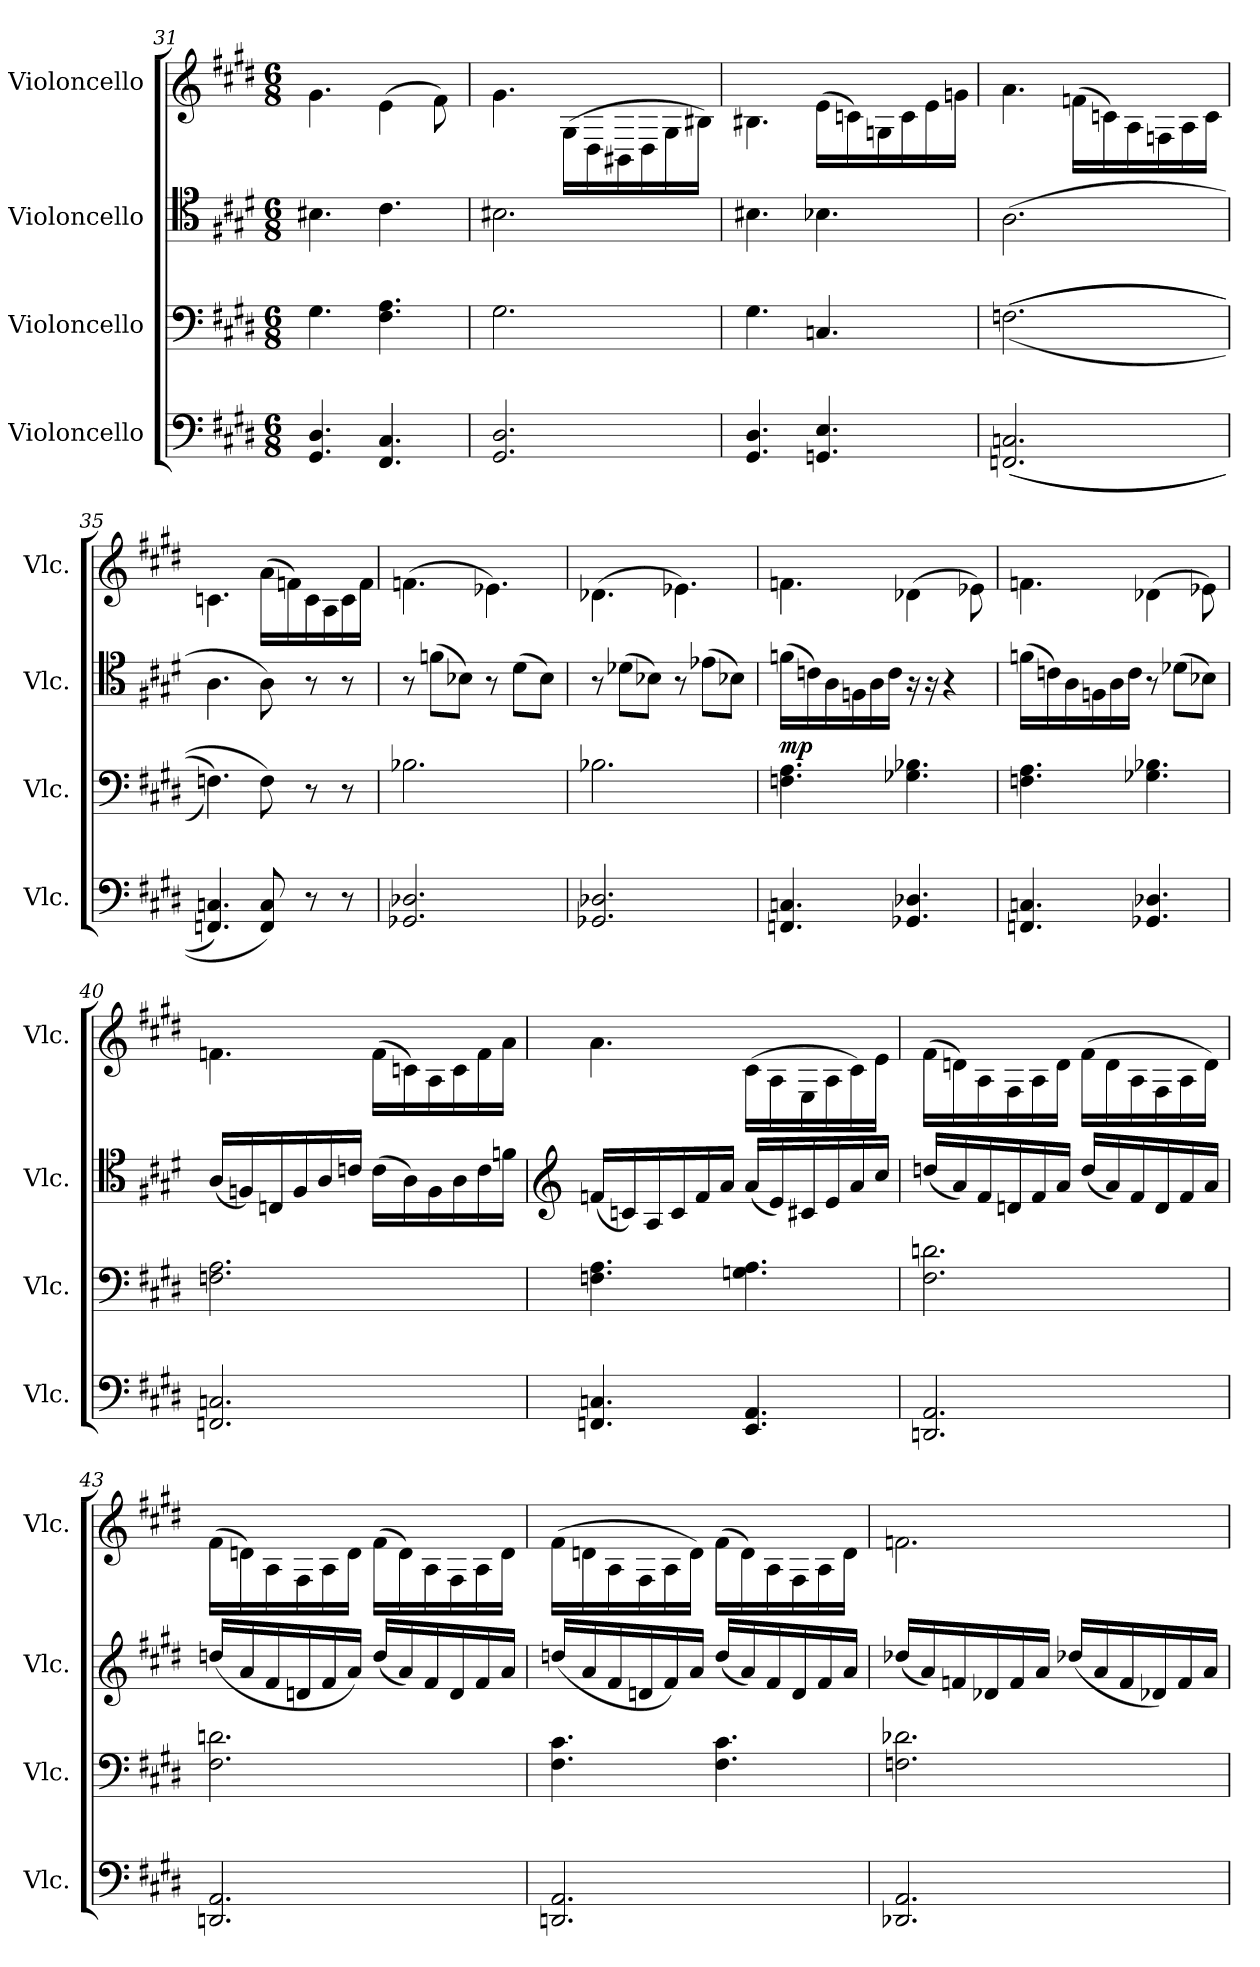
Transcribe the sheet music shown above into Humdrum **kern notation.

**kern	**kern	**dynam	**kern	**kern
*part4	*part3	*part3	*part2	*part1
*staff4	*staff3	*staff3	*staff2	*staff1
*I"Violoncello	*I"Violoncello	*	*I"Violoncello	*I"Violoncello
*I'Vlc.	*I'Vlc.	*	*I'Vlc.	*I'Vlc.
*clefF4	*clefF4	*	*clefC4	*clefG2
*k[f#c#g#d#]	*k[f#c#g#d#]	*	*k[f#c#g#d#]	*k[f#c#g#d#]
*M6/8	*M6/8	*	*M6/8	*M6/8
=31	=31	=31	=31	=31
4.GG#/ 4.D#/	4.G#\	.	4.B#X\	4.g#\
4.FF#/ 4.C#/	4.F#\ 4.A\	.	4.c#\	(4e\
.	.	.	.	8f#\)
=32	=32	=32	=32	=32
2.GG#/ 2.D#/	2.G#\	.	2.B#X\	4.g#\
.	.	.	.	(16G#\LL
.	.	.	.	16D#\
.	.	.	.	16BB#X\
.	.	.	.	16D#\
.	.	.	.	16G#\
.	.	.	.	16B#X\JJ)
=33	=33	=33	=33	=33
4.GG#/ 4.D#/	4.G#\	.	4.B#X\	4.B#X\
4.GGn/ 4.E/	4.Cn/	.	4.B-X\	(16e\LL
.	.	.	.	16cn\)
.	.	.	.	16Gn\
.	.	.	.	16c\
.	.	.	.	16e\
.	.	.	.	16gn\JJ
!!LO:LB:g=z
=34	=34	=34	=34	=34
((2.FFn/ 2.Cn/	(((2.Fn\	.	(2.A\	4.a\
.	.	.	.	(16fn\LL
.	.	.	.	16cn\)
.	.	.	.	16A\
.	.	.	.	16Fn\
.	.	.	.	16A\
.	.	.	.	16c\JJ
=35	=35	=35	=35	=35
4.FFn/ 4.Cn/)	4.Fn\))	.	4.A\	4.cn\
8FF/ 8C/)	8F\)	.	8A\)	(16a\LL
.	.	.	.	16fn\)
8r	8r	.	8r	16c\
.	.	.	.	16A\
8r	8r	.	8r	16c\
.	.	.	.	16f\JJ
=36	=36	=36	=36	=36
2.GG-X/ 2.D-X/	2.B-X\	.	8r	(4.fn\
.	.	.	(8fn\L	.
.	.	.	8B-X\J)	.
.	.	.	8r	4.e-X\)
.	.	.	(8d#\L	.
.	.	.	8B-\J)	.
=37	=37	=37	=37	=37
2.GG-X/ 2.D-X/	2.B-X\	.	8r	(4.d-X\
.	.	.	(8d-X\L	.
.	.	.	8B-X\J)	.
.	.	.	8r	4.e-X\)
.	.	.	(8e-X\L	.
.	.	.	8B-X\J)	.
!!LO:PB:g=z
=38	=38	=38	=38	=38
!	!	!LO:DY:a	!	!
4.FFn/ 4.Cn/	4.Fn\ 4.A\	mp	(16fn\LL	4.fn\
.	.	.	16cn\)	.
.	.	.	16A\	.
.	.	.	16Fn\	.
.	.	.	16A\	.
.	.	.	16c\JJ	.
4.GG-X/ 4.D-X/	4.G-X\ 4.B-X\	.	16r	(4d-X\
.	.	.	16r	.
.	.	.	4r	.
.	.	.	.	8e-X\)
=39	=39	=39	=39	=39
4.FFn/ 4.Cn/	4.Fn\ 4.A\	.	(16fn\LL	4.fn\
.	.	.	16cn\)	.
.	.	.	16A\	.
.	.	.	16Fn\	.
.	.	.	16A\	.
.	.	.	16c\JJ	.
4.GG-X/ 4.D-X/	4.G-X\ 4.B-X\	.	8r	(4d-X\
.	.	.	(8d-X\L	.
.	.	.	8B-X\J)	8e-X\)
!!LO:LB:g=z
=40	=40	=40	=40	=40
2.FFn/ 2.Cn/	2.Fn\ 2.A\	.	(16A/LL	4.fn\
.	.	.	16Fn/)	.
.	.	.	16Cn/	.
.	.	.	16F/	.
.	.	.	16A/	.
.	.	.	16cn/JJ	.
.	.	.	(16c\LL	(16f\LL
.	.	.	16A\)	16cn\)
.	.	.	16F\	16A\
.	.	.	16A\	16c\
.	.	.	16c\	16f\
.	.	.	16fn\JJ	16a\JJ
=41	=41	=41	=41	=41
*	*	*	*clefG2	*
4.FFn/ 4.Cn/	4.Fn\ 4.A\	.	(16fn/LL	4.a\
.	.	.	16cn/)	.
.	.	.	16A/	.
.	.	.	16c/	.
.	.	.	16f/	.
.	.	.	16a/JJ	.
4.EE/ 4.AA/	4.Gn\ 4.A\	.	(16a/LL	(16c#\LL
.	.	.	16e/)	16A\
.	.	.	16c#X/	16E\
.	.	.	16e/	16A\
.	.	.	16a/	16c#\)
.	.	.	16cc#/JJ	16e\JJ
!!LO:LB:g=z
=42	=42	=42	=42	=42
2.DDn/ 2.AA/	2.F#\ 2.dn\	.	(16ddn/LL	(16f#\LL
.	.	.	16a/)	16dn\)
.	.	.	16f#/	16A\
.	.	.	16dn/	16F#\
.	.	.	16f#/	16A\
.	.	.	16a/JJ	16d\JJ
.	.	.	(16dd/LL	(16f#\LL
.	.	.	16a/)	16d\
.	.	.	16f#/	16A\
.	.	.	16d/	16F#\
.	.	.	16f#/	16A\
.	.	.	16a/JJ	16d\JJ)
=43	=43	=43	=43	=43
2.DDn/ 2.AA/	2.F#\ 2.dn\	.	(16ddn/LL	(16f#\LL
.	.	.	16a/	16dn\)
.	.	.	16f#/	16A\
.	.	.	16dn/	16F#\
.	.	.	16f#/	16A\
.	.	.	16a/JJ)	16d\JJ
.	.	.	(16dd/LL	(16f#\LL
.	.	.	16a/)	16d\)
.	.	.	16f#/	16A\
.	.	.	16d/	16F#\
.	.	.	16f#/	16A\
.	.	.	16a/JJ	16d\JJ
!!LO:PB:g=z
=44	=44	=44	=44	=44
2.DDn/ 2.AA/	4.F#\ 4.c#\	.	(16ddn/LL	(16f#\LL
.	.	.	16a/	16dn\
.	.	.	16f#/	16A\
.	.	.	16dn/	16F#\
.	.	.	16f#/)	16A\
.	.	.	16a/JJ	16d\JJ)
.	4.F#\ 4.c#\	.	(16dd/LL	(16f#\LL
.	.	.	16a/)	16d\)
.	.	.	16f#/	16A\
.	.	.	16d/	16F#\
.	.	.	16f#/	16A\
.	.	.	16a/JJ	16d\JJ
=45	=45	=45	=45	=45
2.DD-X/ 2.AA/	2.Fn\ 2.d-X\	.	(16dd-X/LL	2.fn\
.	.	.	16a/)	.
.	.	.	16fn/	.
.	.	.	16d-X/	.
.	.	.	16f/	.
.	.	.	16a/JJ	.
.	.	.	(16dd-X/LL	.
.	.	.	16a/	.
.	.	.	16f/	.
.	.	.	16d-X/)	.
.	.	.	16f/	.
.	.	.	16a/JJ	.
=	=	=	=	=
*-	*-	*-	*-	*-
